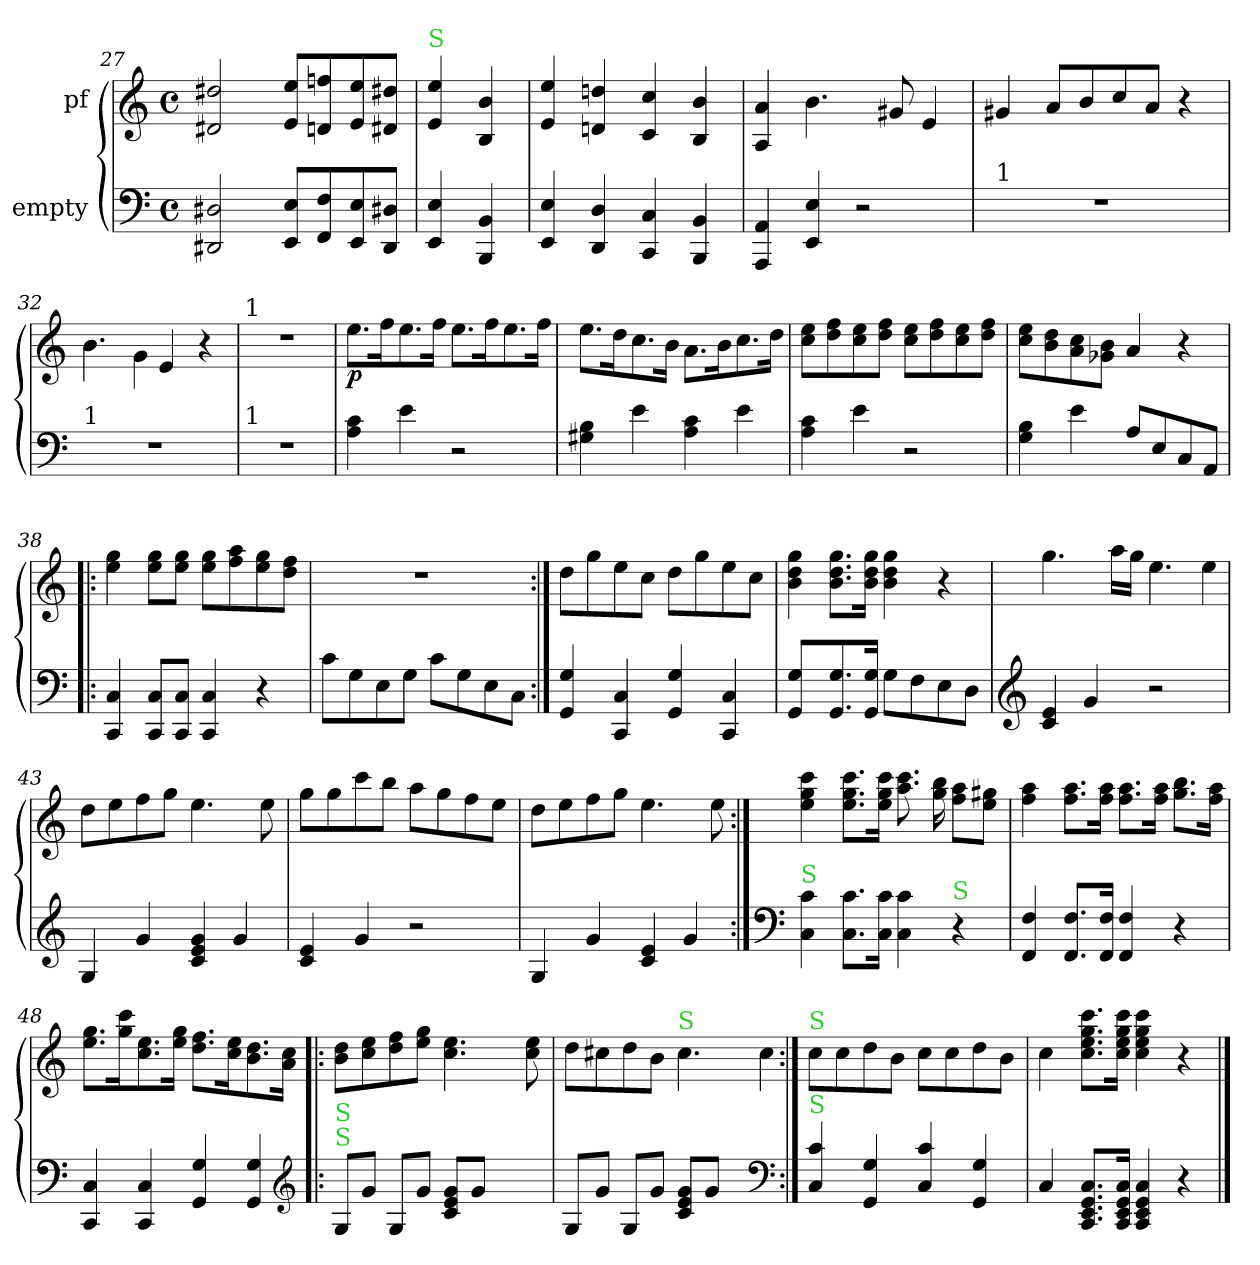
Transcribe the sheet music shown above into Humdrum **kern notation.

**kern	**kern	**dynam
*part2	*part1	*part1
*staff2	*staff1	*staff1
*I"empty	*I"pf	*
*clefF4	*clefG2	*
*k[]	*k[]	*
*C:	*C:	*
*M4/4	*M4/4	*
*met(c)	*met(c)	*
=27	=27	=27
2DD#X/ 2D#X/	2d#X/ 2dd#X/	.
8EE/ 8E/L	8e/ 8ee/L	.
8FF/ 8F/	8dn/ 8ffn/	.
8EE/ 8E/	8e/ 8ee/	.
8DD#/ 8D#X/J	8d#X/ 8dd#X/J	.
=28	=28	=28
!	!LO:TX:a:color=limegreen:t=S	!
4EE/ 4E/	4e/ 4ee/	.
4BBB/ 4BB/	4B/ 4b/	.
=29	=29	=29
4EE/ 4E/	4e/ 4ee/	.
4DD/ 4D/	4dn/ 4ddn/	.
4CC/ 4C/	4c/ 4cc/	.
4BBB/ 4BB/	4B/ 4b/	.
=30	=30	=30
4AAA/ 4AA/	4A/ 4a/	.
4EE/ 4E/	4.b\	.
2r	.	.
.	8g#X/	.
.	4e/	.
=31	=31	=31
!LO:TX:a:t=1	!	!
1r	4g#X/	.
.	8a/L	.
.	8b/	.
.	8cc/	.
.	8a/J	.
.	4r	.
=32	=32	=32
!LO:TX:a:t=1	!	!
1r	4.b\	.
!	!LO:N:vis=4	!
.	8g\	.
.	4e/	.
.	4r	.
=33	=33	=33
!	!LO:TX:a:t=1	!
!LO:TX:a:t=1	!	!
1r	1r	.
=34	=34	=34
4A\ 4c\	8.ee\L	p
.	16ff\K	.
4e\	8.ee\	.
.	16ff\Jk	.
2r	8.ee\L	.
.	16ff\K	.
.	8.ee\	.
.	16ff\Jk	.
=35	=35	=35
4G#X\ 4B\	8.ee\L	.
.	16dd\K	.
4e\	8.cc\	.
.	16b\Jk	.
4A\ 4c\	8.a\L	.
.	16b\K	.
4e\	8.cc\	.
.	16dd\Jk	.
=36	=36	=36
4A\ 4c\	8cc\ 8ee\L	.
.	8dd\ 8ff\	.
4e\	8cc\ 8ee\	.
.	8dd\ 8ff\J	.
2r	8cc\ 8ee\L	.
.	8dd\ 8ff\	.
.	8cc\ 8ee\	.
.	8dd\ 8ff\J	.
=37	=37	=37
4G\ 4B\	8cc\ 8ee\L	.
.	8b\ 8dd\	.
4e\	8a\ 8cc\	.
.	8g-X\ 8b\J	.
8A/L	4a/	.
8E/	.	.
8C/	4r	.
8AA/J	.	.
=38!|:	=38!|:	=38!|:
4CC/ 4C/	4ee\ 4gg\	.
8CC/ 8C/L	8ee\ 8gg\L	.
8CC/ 8C/J	8ee\ 8gg\J	.
4CC/ 4C/	8ee\ 8gg\L	.
.	8ff\ 8aa\	.
4r	8ee\ 8gg\	.
.	8dd\ 8ff\J	.
=39	=39	=39
8c\L	1r	.
8G\	.	.
8E\	.	.
8G\J	.	.
8c\L	.	.
8G\	.	.
8E\	.	.
8C\J	.	.
=40:|!	=40:|!	=40:|!
4GG/ 4G/	8dd\L	.
.	8gg\	.
4CC/ 4C/	8ee\	.
.	8cc\J	.
4GG/ 4G/	8dd\L	.
.	8gg\	.
4CC/ 4C/	8ee\	.
.	8cc\J	.
=41	=41	=41
!LO:N:vis=8	!	!
4GG/ 4G/L	4b\ 4dd\ 4gg\	.
8.GG/ 8.G/	8.b\ 8.dd\ 8.gg\L	.
16GG/ 16G/Jk	16b\ 16dd\ 16gg\Jk	.
8G\L	4b\ 4dd\ 4gg\	.
8F\	.	.
8E\	4r	.
8D\J	.	.
=42	=42	=42
*clefG2	*	*
4c/ 4e/	4.gg\	.
4g/	.	.
.	16aa\LL	.
.	16gg\JJ	.
2r	4.ee\	.
!	!LO:N:vis=4	!
.	8ee\	.
=43	=43	=43
4G/	8dd\L	.
.	8ee\	.
4g/	8ff\	.
.	8gg\J	.
4c/ 4e/ 4g/	4.ee\	.
4g/	.	.
.	8ee\	.
=44	=44	=44
4c/ 4e/	8gg\L	.
.	8gg\	.
4g/	8ccc\	.
.	8bb\J	.
2r	8aa\L	.
.	8gg\	.
.	8ff\	.
.	8ee\J	.
=45	=45	=45
4G/	8dd\L	.
.	8ee\	.
4g/	8ff\	.
.	8gg\J	.
4c/ 4e/	4.ee\	.
4g/	.	.
.	8ee\	.
=46:|!	=46:|!	=46:|!
*clefF4	*	*
!LO:TX:a:color=limegreen:t=S	!	!
4C\ 4c\	4ee\ 4gg\ 4ccc\	.
8.C\ 8.c\L	8.ee\ 8.gg\ 8.ccc\L	.
16C\ 16c\Jk	16ee\ 16gg\ 16ccc\Jk	.
4C\ 4c\	8.aa\ 8.ccc\	.
.	16gg\ 16bb\	.
!LO:TX:a:color=limegreen:t=S	!	!
4r	8ff\ 8aa\L	.
.	8ee\ 8gg#X\J	.
=47	=47	=47
4FF/ 4F/	4ff\ 4aa\	.
8.FF/ 8.F/L	8.ff\ 8.aa\L	.
16FF/ 16F/Jk	16ff\ 16aa\Jk	.
4FF/ 4F/	8.ff\ 8.aa\L	.
.	16ff\ 16aa\Jk	.
4r	8.gg\ 8.bb\L	.
.	16ff\ 16aa\Jk	.
=48	=48	=48
4CC/ 4C/	8.ee\ 8.gg\L	.
.	16gg\ 16ccc\K	.
4CC/ 4C/	8.cc\ 8.ee\	.
.	16ee\ 16gg\Jk	.
4GG/ 4G/	8.dd\ 8.ff\L	.
.	16cc\ 16ee\K	.
4GG/ 4G/	8.b\ 8.dd\	.
.	16a\ 16cc\Jk	.
*clefG2	*	*
=49!|:	=49!|:	=49!|:
!LO:TX:a:color=limegreen:t=S	!	!
!LO:TX:a:color=limegreen:t=S	!	!
8G/L	8b\ 8dd\L	.
8g/J	8cc\ 8ee\	.
8G/L	8dd\ 8ff\	.
8g/J	8ee\ 8gg\J	.
8c/ 8e/ 8g/L	4.cc\ 4.ee\	.
8g/J	.	.
4ryy	.	.
.	8cc\ 8ee\	.
=50	=50	=50
8G/L	8dd\L	.
8g/J	8cc#X\	.
8G/L	8dd\	.
8g/J	8b\J	.
!	!LO:TX:a:color=limegreen:t=S	!
8c/ 8e/ 8g/L	4.cc#\	.
8g/J	.	.
4ryy	.	.
!	!LO:N:vis=4	!
.	8cc#\	.
*clefF4	*	*
=51:|!	=51:|!	=51:|!
!	!LO:TX:a:color=limegreen:t=S	!
!LO:TX:a:color=limegreen:t=S	!	!
4C/ 4c/	8cc\L	.
.	8cc\	.
4GG/ 4G/	8dd\	.
.	8b\J	.
4C/ 4c/	8cc\L	.
.	8cc\	.
4GG/ 4G/	8dd\	.
.	8b\J	.
=52	=52	=52
4C/	4cc\	.
8.CC/ 8.EE/ 8.GG/ 8.C/L	8.cc\ 8.ee\ 8.gg\ 8.ccc\L	.
16CC/ 16EE/ 16GG/ 16C/Jk	16cc\ 16ee\ 16gg\ 16ccc\Jk	.
4CC/ 4EE/ 4GG/ 4C/	4cc\ 4ee\ 4gg\ 4ccc\	.
4r	4r	.
==	==	==
*-	*-	*-
